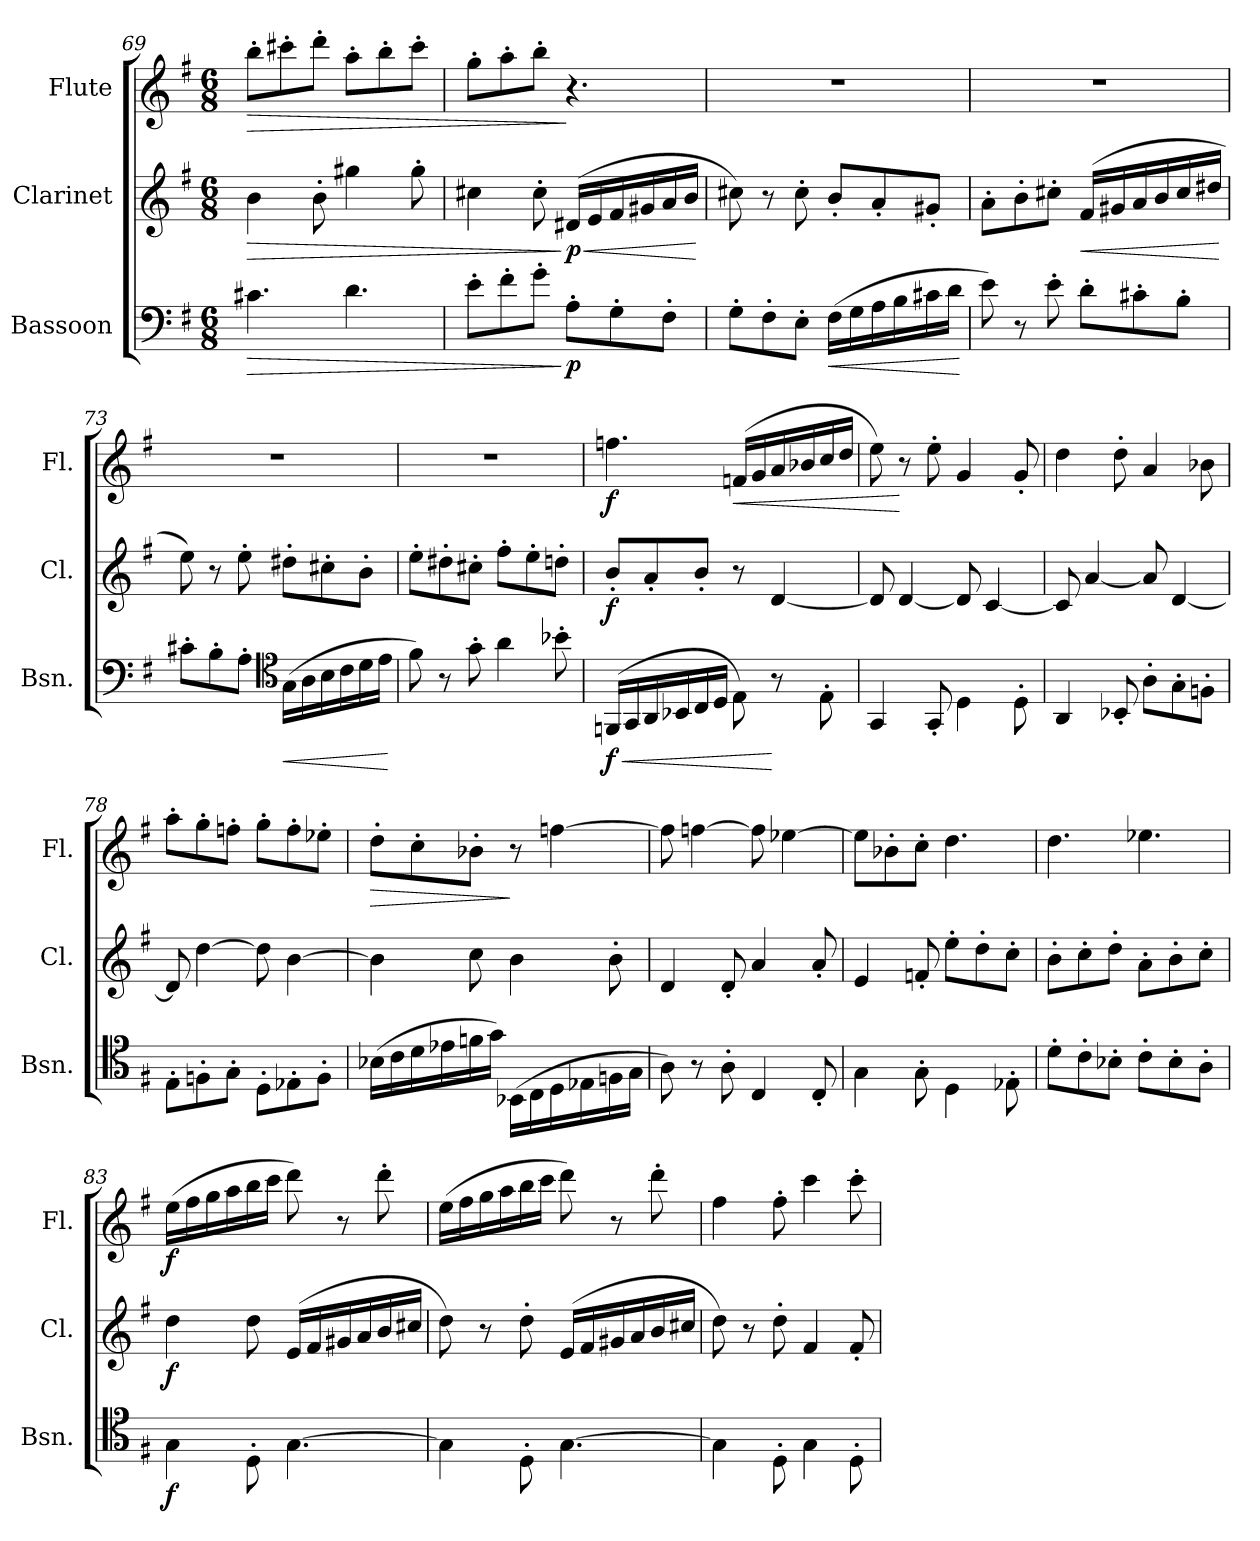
**kern	**dynam	**kern	**dynam	**kern	**dynam
*part3	*part3	*part2	*part2	*part1	*part1
*staff3	*staff3	*staff2	*staff2	*staff1	*staff1
*I"Bassoon	*	*I"Clarinet	*	*I"Flute	*
*I'Bsn.	*	*I'Cl.	*	*I'Fl.	*
!!LO:PB:g=z
*clefF4	*	*clefG2	*	*clefG2	*
*	*	*ITrd1c2	*	*	*
*k[f#]	*	*k[b-]	*	*k[f#]	*
*M6/8	*	*M6/8	*	*M6/8	*
=69	=69	=69	=69	=69	=69
!	!LO:HP:b	!	!LO:HP:b	!	!LO:HP:b
4.c#X\	>	4a\	>	8bb'\L	>
.	.	.	.	8ccc#X'\	.
.	.	8a'\	.	8ddd'\J	.
4.d\	.	4ff#X\	.	8aa'\L	.
.	.	.	.	8bb'\	.
.	.	8ff#'\	.	8ccc#'\J	.
=70	=70	=70	=70	=70	=70
8e'\L	.	4bn\	.	8gg'\L	.
8f#'\	.	.	.	8aa'\	.
8g'\J	.	8b'\	.	8bb'\J	.
!	!LO:DY:n=1:b	!	!LO:HP:n=1:b	!	!
!	!	!	!LO:DY:n=1:b	!	!
8A'\L	] p	(<16c#X/LL	] < p	4.r	]
.	.	16d/	.	.	.
8G'\	.	16e/	.	.	.
.	.	16f#X/	.	.	.
8F#'\J	.	16g/	.	.	.
.	.	16a/JJ	.	.	.
.	.	.	[	.	.
=71	=71	=71	=71	=71	=71
8G'\L	.	8bn\)	.	2.r	.
8F#'\	.	8r	.	.	.
8E'\J	.	8b'\	.	.	.
!	!LO:HP:b	!	!	!	!
(>16F#\LL	<	8a'/L	.	.	.
16G\	.	.	.	.	.
16A\	.	8g'/	.	.	.
16B\	.	.	.	.	.
16c#X\	.	8f#X'/J	.	.	.
16d\JJ	.	.	.	.	.
.	[	.	.	.	.
=72	=72	=72	=72	=72	=72
8e\)	.	8g'\L	.	2.r	.
8r	.	8a'\	.	.	.
8e'\	.	8bn'\J	.	.	.
!	!	!	!LO:HP:b	!	!
8d'\L	.	(<16e/LL	<	.	.
.	.	16f#X/	.	.	.
8c#X'\	.	16g/	.	.	.
.	.	16a/	.	.	.
8B'\J	.	16b/	.	.	.
.	.	16cc#X/JJ	.	.	.
.	.	.	[	.	.
!!LO:LB:g=z
=73	=73	=73	=73	=73	=73
8c#X'\L	.	8dd\)	.	2.r	.
8B'\	.	8r	.	.	.
8A'\J	.	8dd'\	.	.	.
*clefC4	*	*	*	*	*
!	!LO:HP:b	!	!	!	!
(>16G\LL	<	8cc#X'\L	.	.	.
16A\	.	.	.	.	.
16B\	.	8bn'\	.	.	.
16c#\	.	.	.	.	.
16d\	.	8a'\J	.	.	.
16e\JJ	.	.	.	.	.
.	[	.	.	.	.
=74	=74	=74	=74	=74	=74
8f#\)	.	8dd'\L	.	2.r	.
8r	.	8cc#X'\	.	.	.
8g'\	.	8bn'\J	.	.	.
4a\	.	8ee'\L	.	.	.
.	.	8dd'\	.	.	.
8b-X'\	.	8ccn'\J	.	.	.
=75	=75	=75	=75	=75	=75
!	!LO:HP:b	!	!	!	!
!	!LO:DY:n=1:b	!	!LO:DY:b	!	!LO:DY:b
(>16FFn/LL	< f	8a'/L	f	4.ffn\	f
16GG/	.	.	.	.	.
16AA/	.	8g'/	.	.	.
16BB-X/	.	.	.	.	.
16C/	.	8a'/J	.	.	.
16D/JJ	.	.	.	.	.
!	!	!	!	!	!LO:HP:b
8E\)	.	8r	.	(<16fn/LL	<
.	.	.	.	16g/	.
8r	[	[4c/	.	16a/	.
.	.	.	.	16b-X/	.
8E'\	.	.	.	16cc/	.
.	.	.	.	16dd/JJ	.
=76	=76	=76	=76	=76	=76
4GG/	.	8c/]	.	8ee\)	.
.	.	[4c/	.	8r	[
8GG'/	.	.	.	8ee'\	.
4D\	.	8c/]	.	4g/	.
.	.	[4B-/	.	.	.
8D'\	.	.	.	8g'/	.
!!LO:LB:g=z
=77	=77	=77	=77	=77	=77
4AA/	.	8B-/]	.	4dd\	.
.	.	[4g/	.	.	.
8BB-X'/	.	.	.	8dd'\	.
8A'\L	.	8g/]	.	4a/	.
8G'\	.	[4c/	.	.	.
8Fn'\J	.	.	.	8b-X\	.
=78	=78	=78	=78	=78	=78
8E'\L	.	8c/]	.	8aa'\L	.
8Fn'\	.	[4cc\	.	8gg'\	.
8G'\J	.	.	.	8ffn'\J	.
8D'\L	.	8cc\]	.	8gg'\L	.
8E-X'\	.	[4a\	.	8ff'\	.
8F'\J	.	.	.	8ee-X'\J	.
=79	=79	=79	=79	=79	=79
!	!	!	!	!	!LO:HP:b
(>16B-X\LL	.	4a\]	.	8dd'\L	>
16c\	.	.	.	.	.
16d\	.	.	.	8cc'\	.
16e-X\	.	.	.	.	.
16fn\	.	8b-\	.	8b-X'\J	.
16g\JJ)	.	.	.	.	.
(>16BB-X\LL	.	4a\	.	8r	]
16C\	.	.	.	.	.
16D\	.	.	.	[4ffn\	.
16E-X\	.	.	.	.	.
16Fn\	.	8a'\	.	.	.
16G\JJ	.	.	.	.	.
=80	=80	=80	=80	=80	=80
8A\)	.	4c/	.	8ff\]	.
8r	.	.	.	[4ffn\	.
8A'\	.	8c'/	.	.	.
4C/	.	4g/	.	8ff\]	.
.	.	.	.	[4ee-X\	.
8C'/	.	8g'/	.	.	.
!!LO:LB:g=z
=81	=81	=81	=81	=81	=81
4G\	.	4d/	.	8ee-\L]	.
.	.	.	.	8b-X'\	.
8G'\	.	8e-X'/	.	8cc'\J	.
4D\	.	8dd'\L	.	4.dd\	.
.	.	8cc'\	.	.	.
8E-X'\	.	8b-'\J	.	.	.
=82	=82	=82	=82	=82	=82
8d'\L	.	8a'\L	.	4.dd\	.
8c'\	.	8b-'\	.	.	.
8B-X'\J	.	8cc'\J	.	.	.
8c'\L	.	8g'\L	.	4.ee-X\	.
8B-'\	.	8a'\	.	.	.
8A'\J	.	8b-'\J	.	.	.
=83	=83	=83	=83	=83	=83
!	!LO:DY:b	!	!LO:DY:b	!	!LO:DY:b
4G\	f	4cc\	f	(>16ee\LL	f
.	.	.	.	16ff#\	.
.	.	.	.	16gg\	.
.	.	.	.	16aa\	.
8D'\	.	8cc\	.	16bb\	.
.	.	.	.	16ccc\JJ	.
[4.G\	.	(<16d/LL	.	8ddd\)	.
.	.	16e/	.	.	.
.	.	16f#X/	.	8r	.
.	.	16g/	.	.	.
.	.	16a/	.	8ddd'\	.
.	.	16bn/JJ	.	.	.
=84	=84	=84	=84	=84	=84
4G\]	.	8cc\)	.	(>16ee\LL	.
.	.	.	.	16ff#\	.
.	.	8r	.	16gg\	.
.	.	.	.	16aa\	.
8D'\	.	8cc'\	.	16bb\	.
.	.	.	.	16ccc\JJ	.
[4.G\	.	(<16d/LL	.	8ddd\)	.
.	.	16e/	.	.	.
.	.	16f#X/	.	8r	.
.	.	16g/	.	.	.
.	.	16a/	.	8ddd'\	.
.	.	16bn/JJ	.	.	.
!!LO:PB:g=z
=85	=85	=85	=85	=85	=85
*	*	*	*	*MM170	*
4G\]	.	8cc\)	.	4ff#\	.
.	.	8r	.	.	.
8D'\	.	8cc'\	.	8ff#'\	.
4G\	.	4e/	.	4ccc\	.
8D'\	.	8e'/	.	8ccc'\	.
=	=	=	=	=	=
*-	*-	*-	*-	*-	*-
